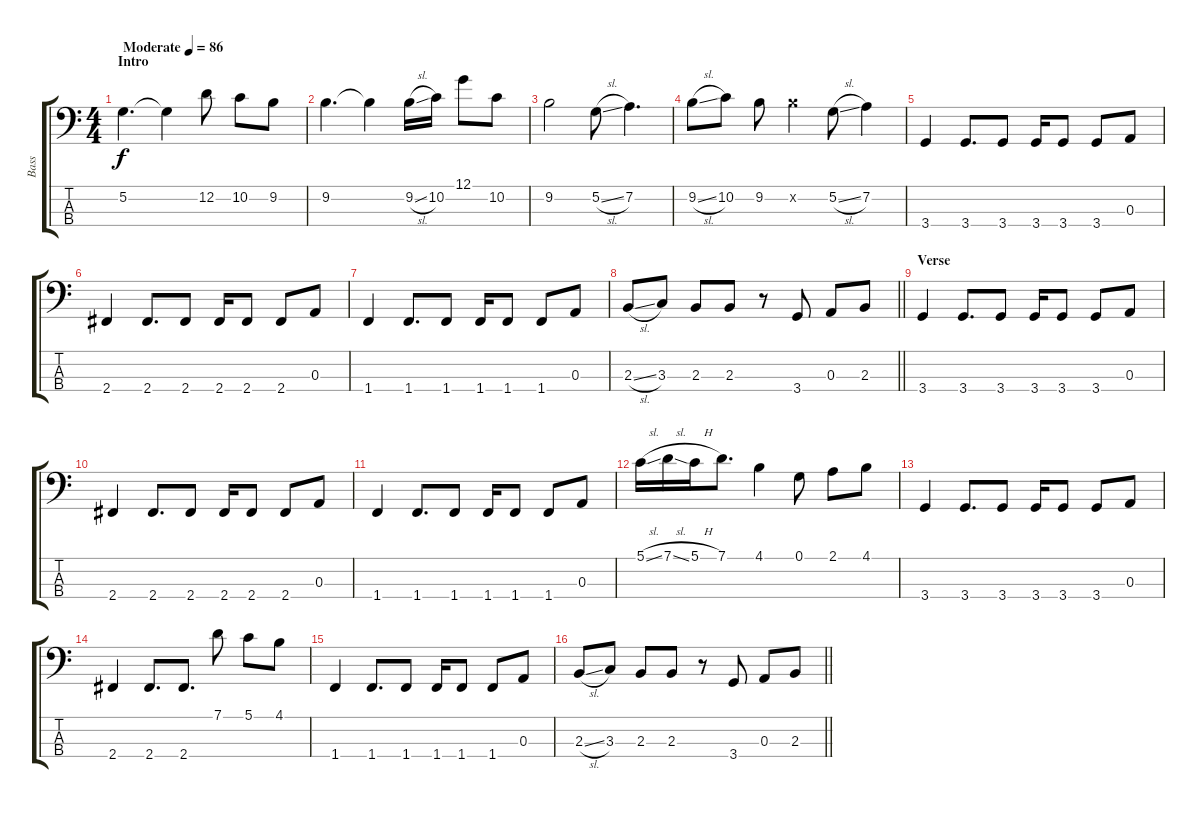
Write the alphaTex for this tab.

\track ("Bass" "Bass") {instrument electricbassfinger}
\staff {score tabs}
\tuning (G2 D2 A1 E1) {hide}
\ts (4 4)
\section ("" "Intro")
\tempo (86 "Moderate")
\clef f4
\ks c
5.2.4{d dy f instrument electricbassfinger} 5.2{t}.4 12.2.8 10.2.8 9.2.8 |
9.2.4{d} 9.2{t}.4 9.2{sl}.16 10.2.16 12.1.8 10.2.8 |
9.2.2 5.2{sl}.8 7.2.4{d} |
9.2{sl}.8 10.2.8 9.2.8 9.2{x}.4 5.2{sl}.8 7.2.4 |
3.4.4 3.4.8{d} 3.4.8 3.4.16 3.4.8 3.4.8 0.3.8 |
2.4.4 2.4.8{d} 2.4.8 2.4.16 2.4.8 2.4.8 0.3.8 |
1.4.4 1.4.8{d} 1.4.8 1.4.16 1.4.8 1.4.8 0.3.8 |
\barLineRight lightlight
2.3{sl}.8 3.3.8 2.3.8 2.3.8 r.8 3.4.8 0.3.8 2.3.8 |
\section ("" "Verse")
3.4.4 3.4.8{d} 3.4.8 3.4.16 3.4.8 3.4.8 0.3.8 |
2.4.4 2.4.8{d} 2.4.8 2.4.16 2.4.8 2.4.8 0.3.8 |
1.4.4 1.4.8{d} 1.4.8 1.4.16 1.4.8 1.4.8 0.3.8 |
5.1{sl}.16 7.1{sl}.16 5.1{h}.16 7.1.8{d} 4.1.4 0.1.8 2.1.8 4.1.8 |
3.4.4 3.4.8{d} 3.4.8 3.4.16 3.4.8 3.4.8 0.3.8 |
2.4.4 2.4.8{d} 2.4.8{d} 7.1.8 5.1.8 4.1.8 |
1.4.4 1.4.8{d} 1.4.8 1.4.16 1.4.8 1.4.8 0.3.8 |
\barLineRight lightlight
2.3{sl}.8 3.3.8 2.3.8 2.3.8 r.8 3.4.8 0.3.8 2.3.8
